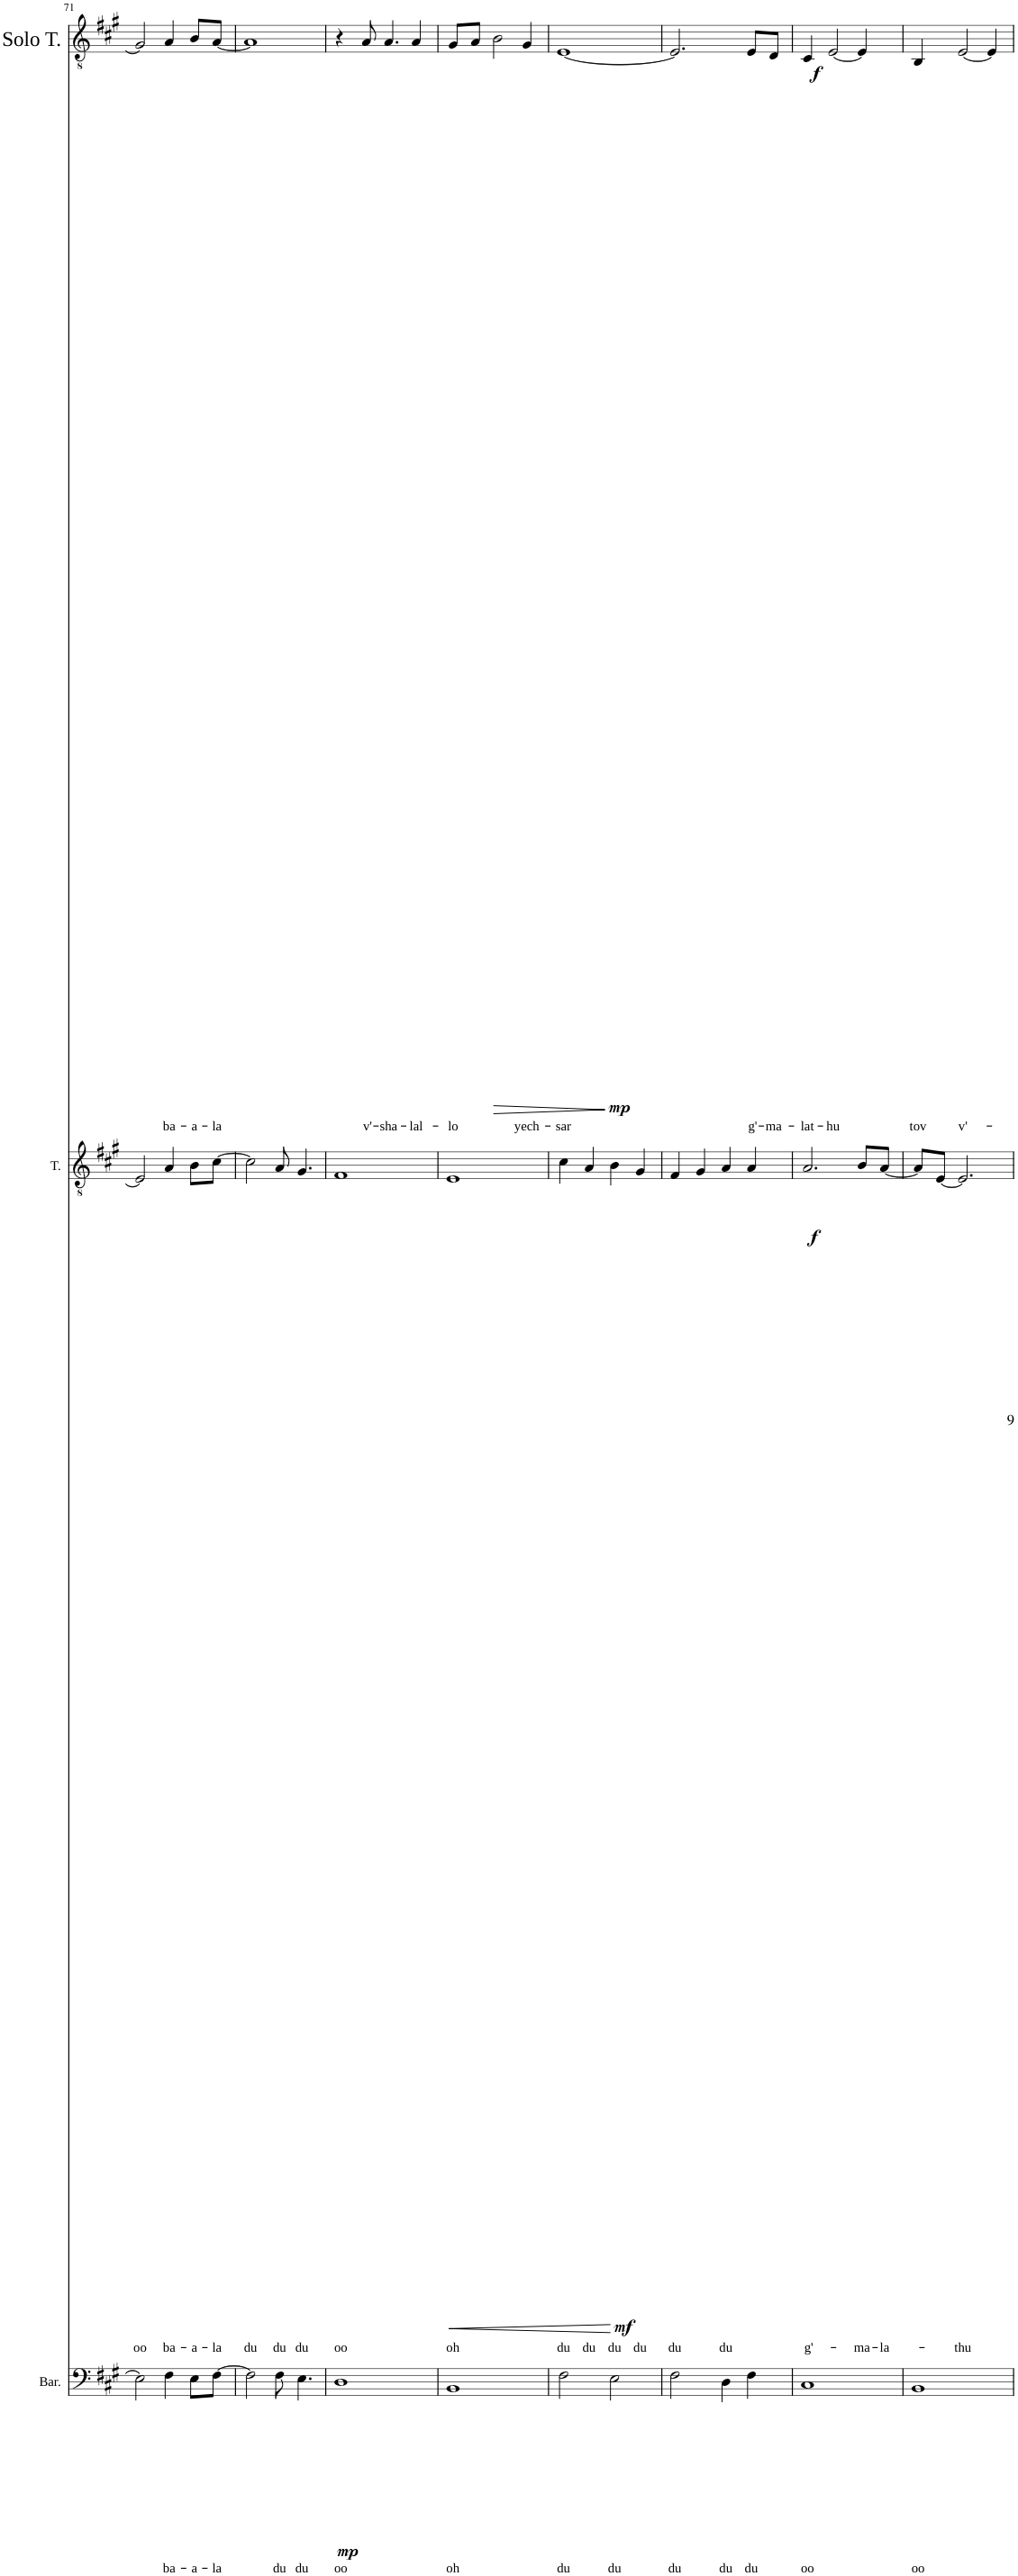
**kern	**text	**dynam	**kern	**text	**dynam	**kern	**text	**dynam
*part3	*part3	*part3	*part2	*part2	*part2	*part1	*part1	*part1
*staff3	*staff3	*staff3	*staff2	*staff2	*staff2	*staff1	*staff1	*staff1
*I"Baritone	*	*	*I"Tenor	*	*	*I"Solo Tenor	*	*
*I'Bar.	*	*	*I'T.	*	*	*I'Solo T.	*	*
!!LO:PB:g=z
*clefF4	*	*	*clefGv2	*	*	*clefGv2	*	*
*k[f#c#g#]	*	*	*k[f#c#g#]	*	*	*k[f#c#g#]	*	*
=71	=71	=71	=71	=71	=71	=71	=71	=71
!	!	!	!	!LO:LY:b	!	!	!	!
2E\]	.	.	2E/]	oo	.	2G#/]	.	.
!	!LO:LY:b	!	!	!LO:LY:b	!	!	!LO:LY:b	!
4F#\	ba-	.	4A/	ba-	.	4A/	ba-	.
!	!LO:LY:b	!	!	!LO:LY:b	!	!	!LO:LY:b	!
8E\L	-a-	.	8B\L	-a-	.	8B/L	-a-	.
!	!LO:LY:b	!	!	!LO:LY:b	!	!	!LO:LY:b	!
[8F#\J	-la	.	[8c#\J	-la	.	[8A/J	-la	.
=72	=72	=72	=72	=72	=72	=72	=72	=72
!	!	!	!	!LO:LY:b	!	!	!	!
2F#\]	.	.	2c#\]	du	.	1A]	.	.
!	!LO:LY:b	!	!	!LO:LY:b	!	!	!	!
8F#\	du	.	8A/	du	.	.	.	.
!	!LO:LY:b	!	!	!LO:LY:b	!	!	!	!
4.E\	du	.	4.G#/	du	.	.	.	.
=73	=73	=73	=73	=73	=73	=73	=73	=73
!	!LO:LY:b	!LO:DY:b	!	!LO:LY:b	!	!	!	!
1D	oo	mp	1F#	oo	.	4r	.	.
!	!	!	!	!	!	!	!LO:LY:b	!
.	.	.	.	.	.	8A/	v'-	.
!	!	!	!	!	!	!	!LO:LY:b	!
.	.	.	.	.	.	4.A/	-sha-	.
!	!	!	!	!	!	!	!LO:LY:b	!
.	.	.	.	.	.	4A/	-lal-	.
=74	=74	=74	=74	=74	=74	=74	=74	=74
!	!LO:LY:b	!	!	!LO:LY:b	!LO:HP:b	!	!LO:LY:b	!
1BB	oh	.	1E	oh	<	8G#/L	-lo	.
.	.	.	.	.	.	8A/J	.	.
!	!	!	!	!	!	!	!	!LO:HP:b
.	.	.	.	.	.	2B\	.	>
!	!	!	!	!	!	!	!LO:LY:b	!
.	.	.	.	.	.	4G#/	yech-	.
.	.	.	.	.	[	.	.	]
=75	=75	=75	=75	=75	=75	=75	=75	=75
!	!LO:LY:b	!	!	!LO:LY:b	!LO:DY:b	!	!LO:LY:b	!LO:DY:b
2F#\	du	.	4c#\	du	mf	[1E	-sar	mp
!	!	!	!	!LO:LY:b	!	!	!	!
.	.	.	4A/	du	.	.	.	.
!	!LO:LY:b	!	!	!LO:LY:b	!	!	!	!
2E\	du	.	4B\	du	.	.	.	.
!	!	!	!	!LO:LY:b	!	!	!	!
.	.	.	4G#/	du	.	.	.	.
=76	=76	=76	=76	=76	=76	=76	=76	=76
!	!LO:LY:b	!	!	!LO:LY:b	!	!	!	!
2F#\	du	.	4F#/	du	.	2.E/]	.	.
.	.	.	4G#/	.	.	.	.	.
!	!LO:LY:b	!	!	!LO:LY:b	!	!	!	!
4D\	du	.	4A/	du	.	.	.	.
!	!LO:LY:b	!	!	!	!	!	!LO:LY:b	!
4F#\	du	.	4A/	.	.	8E/L	g'-	.
!	!	!	!	!	!	!	!LO:LY:b	!
.	.	.	.	.	.	8D/J	-ma-	.
=77	=77	=77	=77	=77	=77	=77	=77	=77
!	!LO:LY:b	!	!	!LO:LY:b	!LO:DY:b	!	!LO:LY:b	!LO:DY:b
1C#	oo	.	2.A/	g'-	f	4C#/	-lat-	f
!	!	!	!	!	!	!	!LO:LY:b	!
.	.	.	.	.	.	[2E/	-hu	.
!	!	!	!	!LO:LY:b	!	!	!	!
.	.	.	8B/L	-ma-	.	4E/]	.	.
!	!	!	!	!LO:LY:b	!	!	!	!
.	.	.	[8A/J	-la-	.	.	.	.
=78	=78	=78	=78	=78	=78	=78	=78	=78
!	!LO:LY:b	!	!	!	!	!	!LO:LY:b	!
1BB	oo	.	8A/L]	.	.	4BB/	tov	.
.	.	.	[8E/J	.	.	.	.	.
!	!	!	!	!LO:LY:b	!	!	!LO:LY:b	!
.	.	.	2.E/]	-thu	.	[2E/	v'-	.
.	.	.	.	.	.	4E/]	.	.
=	=	=	=	=	=	=	=	=
*-	*-	*-	*-	*-	*-	*-	*-	*-
